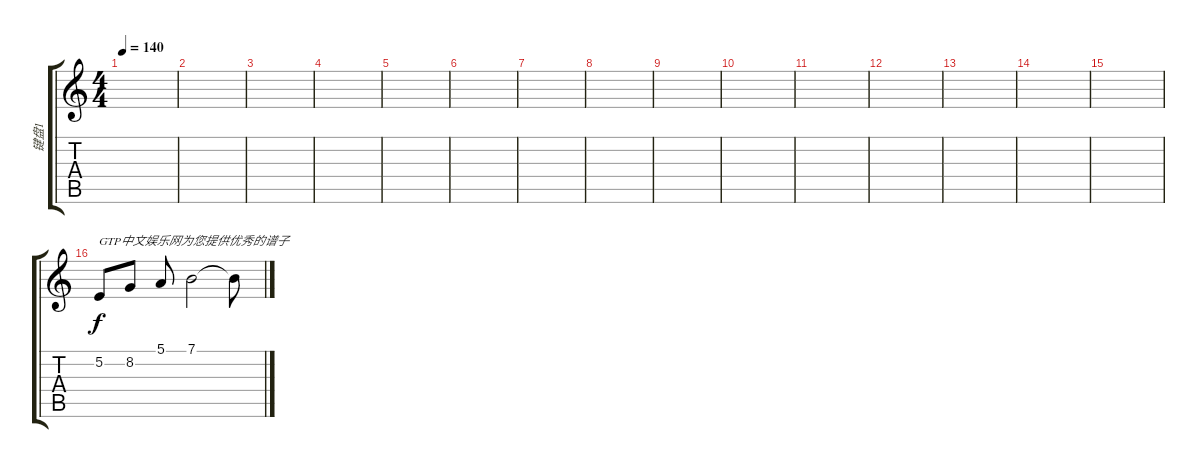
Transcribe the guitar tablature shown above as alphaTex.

\track ("键盘1" "键盘1") {instrument orchestralharp}
\staff {score tabs}
\tuning (E4 B3 G3 D3 A2 E2) {hide}
\ts (4 4)
\tempo 140
\clef g2
\ks c
|
|
|
|
|
|
|
|
|
|
|
|
|
|
|
5.2.8{txt "GTP中文娱乐网为您提供优秀的谱子"} 8.2.8 5.1.8 7.1.2 7.1{t}.8
